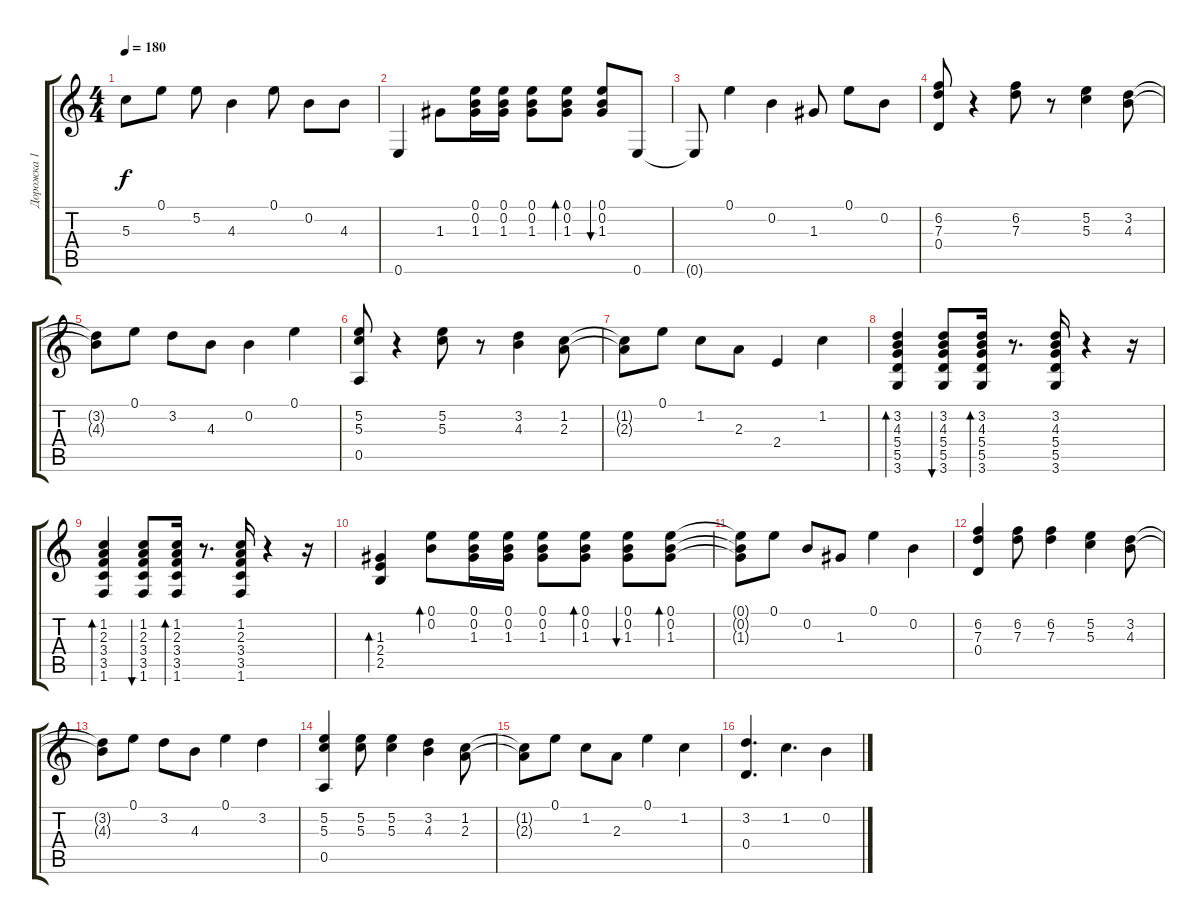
\track ("Дорожка 1" "Дорожка 1") {instrument acousticguitarsteel}
\staff {score tabs}
\tuning (E4 B3 G3 D3 A2 E2) {hide}
\ts (4 4)
\tempo 180
\clef g2
\ks c
5.3{t}.8{dy f} 0.1.8 5.2.8 4.3.4 0.1.8 0.2.8 4.3.8 |
0.6.4 1.3.8 (0.1 0.2 1.3).16 (0.1 0.2 1.3).16 (0.1 0.2 1.3).8 (0.1 0.2 1.3).8{bd 30} (0.1 0.2 1.3).8{bu 30} 0.6.8 |
0.6{t}.8 0.1.4 0.2.4 1.3.8 0.1.8 0.2.8 |
(6.2 7.3 0.4).8 r.4 (6.2 7.3).8 r.8 (5.2 5.3).4 (3.2 4.3).8 |
(3.2{t} 4.3{t}).8 0.1.8 3.2.8 4.3.8 0.2.4 0.1.4 |
(5.2 5.3 0.5).8 r.4 (5.2 5.3).8 r.8 (3.2 4.3).4 (1.2 2.3).8 |
(1.2{t} 2.3{t}).8 0.1.8 1.2.8 2.3.8 2.4.4 1.2.4 |
(3.2 4.3 5.4 5.5 3.6).4{bd 30} (3.2 4.3 5.4 5.5 3.6).8{bu 30} (3.2 4.3 5.4 5.5 3.6).16{bd 30} r.8{d} (3.2 4.3 5.4 5.5 3.6).16 r.4 r.16 |
(1.2 2.3 3.4 3.5 1.6).4{bd 30} (1.2 2.3 3.4 3.5 1.6).8{bu 30} (1.2 2.3 3.4 3.5 1.6).16{bd 30} r.8{d} (1.2 2.3 3.4 3.5 1.6).16 r.4 r.16 |
(1.3 2.4 2.5).4{bd 30} (0.1 0.2).8{bd 30} (0.1 0.2 1.3).16 (0.1 0.2 1.3).16 (0.1 0.2 1.3).8 (0.1 0.2 1.3).8{bd 30} (0.1 0.2 1.3).8{bu 30} (0.1 0.2 1.3).8{bd 30} |
(0.1{t} 0.2{t} 1.3{t}).8 0.1.8 0.2.8 1.3.8 0.1.4 0.2.4 |
(6.2 7.3 0.4).4 (6.2 7.3).8 (6.2 7.3).4 (5.2 5.3).4 (3.2 4.3).8 |
(3.2{t} 4.3{t}).8 0.1.8 3.2.8 4.3.8 0.1.4 3.2.4 |
(5.2 5.3 0.5).4 (5.2 5.3).8 (5.2 5.3).4 (3.2 4.3).4 (1.2 2.3).8 |
(1.2{t} 2.3{t}).8 0.1.8 1.2.8 2.3.8 0.1.4 1.2.4 |
(3.2 0.4).4{d} 1.2.4{d} 0.2.4
